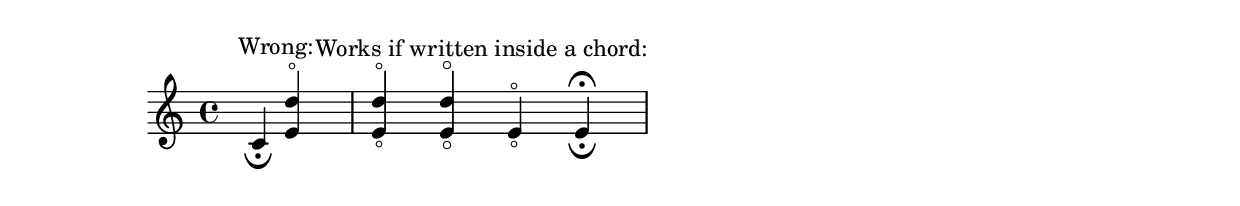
%% DO NOT EDIT this file manually; it is automatically
%% generated from LSR http://lsr.dsi.unimi.it
%% Make any changes in LSR itself, or in Documentation/snippets/new/ ,
%% and then run scripts/auxiliar/makelsr.py
%%
%% This file is in the public domain.
\version "2.14.2"

\header {
  lsrtags = "expressive-marks, version-specific, tweaks-and-overrides"

  texidoc = "
By default, LilyPond does not allow the same articulation (e.g., an
accent, a fermata, a flageolet, etc.) to be displayed above and below a
note. For example, c4_\\fermata^\\fermata will only show a fermata
below. The fermata above will simply be ignored. However, one can stick
scripts (just like fingerings) inside a chord, which means it is
possible to have as many articulations as desired. This approach has
the advantage that it ignores the stem and positions the articulation
relative to the note head. This can be seen in the case of the
flageolets in the snippet. To mimic the behaviour of scripts outside a
chord, 'add-stem-support would be required. So, the solution is to
write the note as a chord and add the articulations inside the <...>.
The direction will always be above, but one can tweak this via a
\\tweak: @code{<c-\\tweak #'direction #DOWN-\\fermata^\\fermata>}

"
  doctitle = "Showing the same articulation above and below a note or chord"
} % begin verbatim


% The same as \flageolet, just a little smaller
smallFlageolet =
#(let ((m (make-articulation "flageolet")))
   (set! (ly:music-property m 'tweaks)
         (acons 'font-size -2
                (ly:music-property m 'tweaks)))
   m)

\relative c' {
  s4^"Wrong:"
  c4_\fermata^\fermata % The second fermata is ignored!
  <e d'>4^\smallFlageolet_\smallFlageolet

  s4^"Works if written inside a chord:"
  <e_\smallFlageolet d'^\smallFlageolet>4
  <e_\flageolet d'^\flageolet>4
  <e_\smallFlageolet^\smallFlageolet>4
  <e_\fermata^\fermata>4
}
